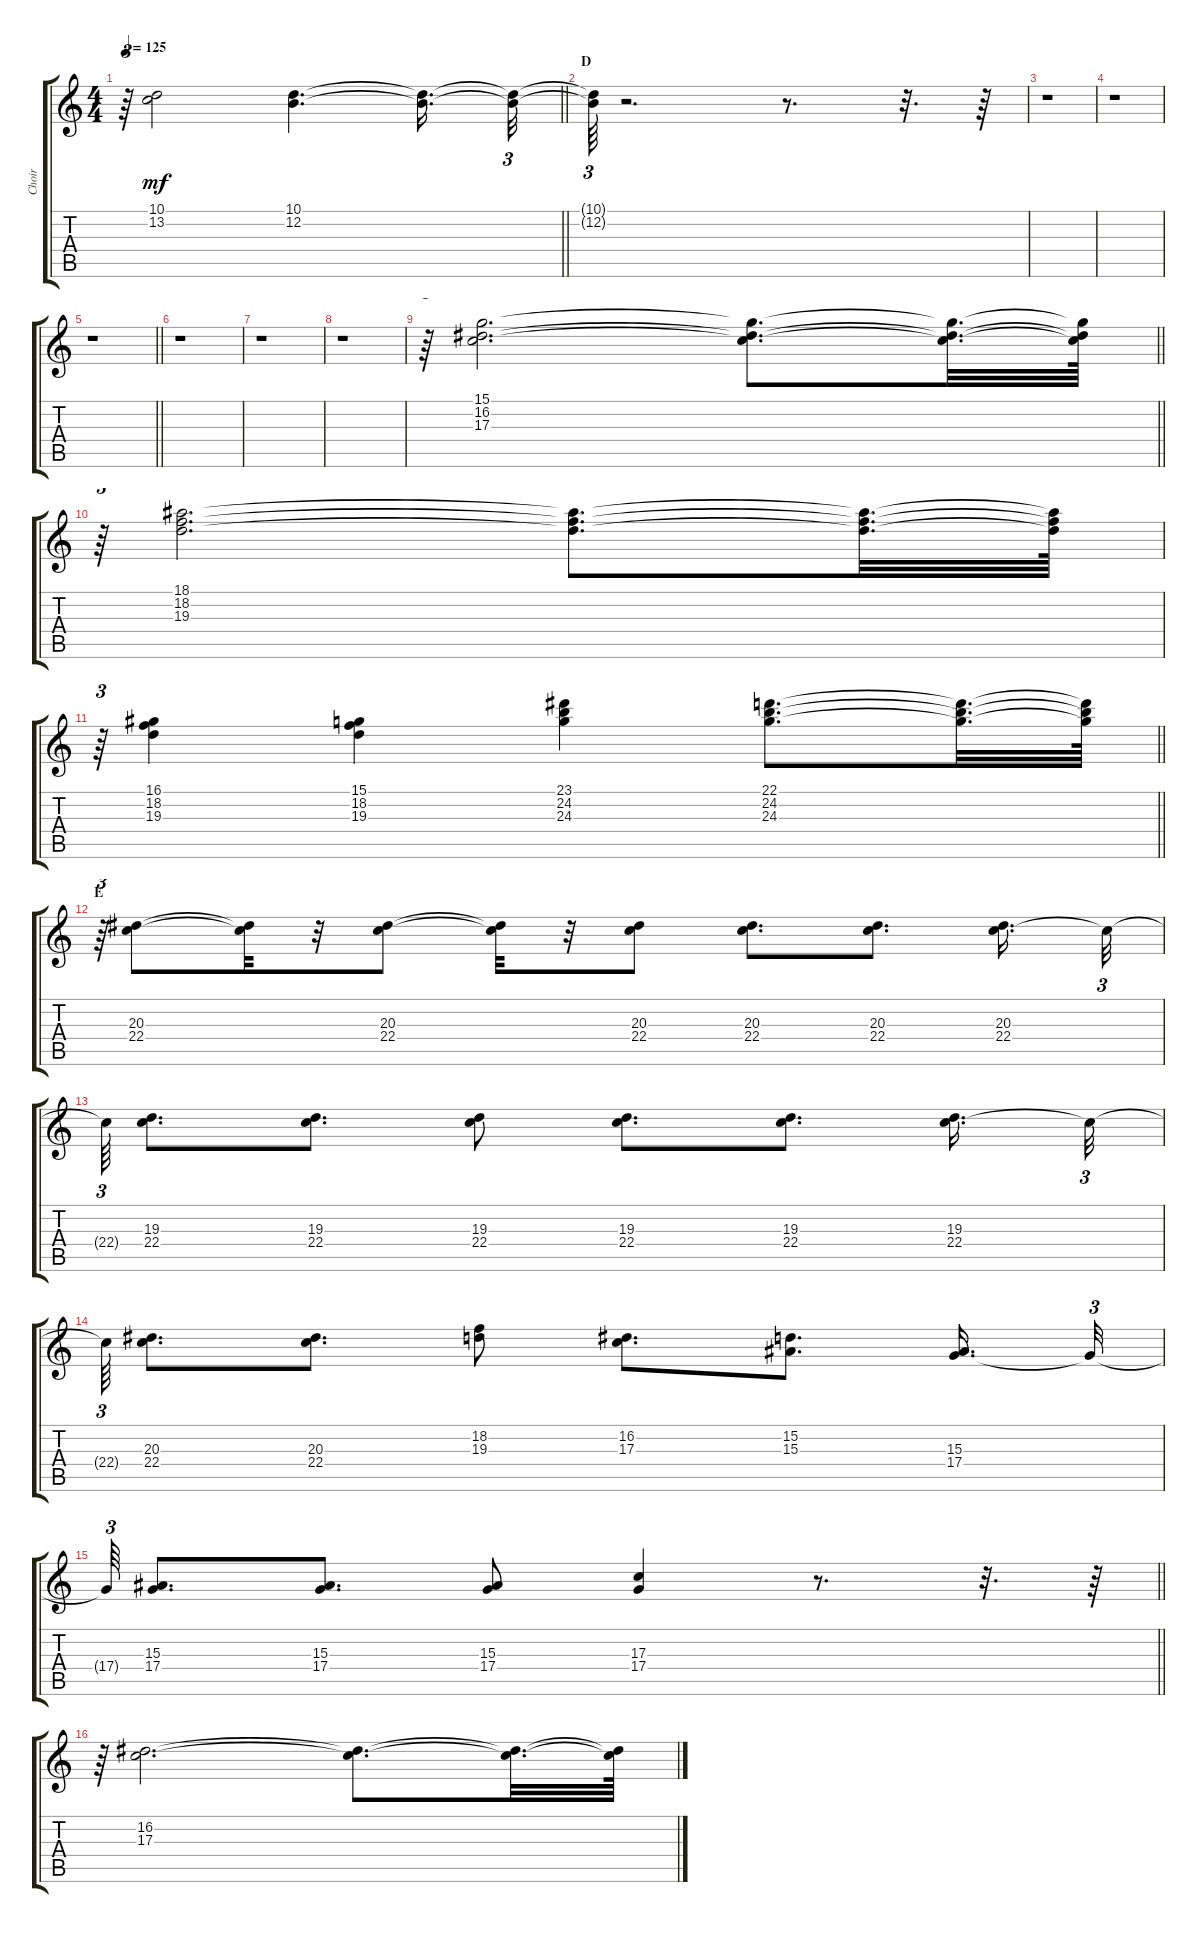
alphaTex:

\track ("Choir" "Choir") {instrument pad4choir}
\staff {score tabs}
\tuning (E4 B3 G3 D3 A2 E2) {hide}
\ts (4 4)
\tempo 125
\clef g2
\barLineRight lightlight
\ks c
r.64{tu (3 2) dy mf} (10.1 13.2).2 (10.1 12.2).4{d} (10.1{t} 12.2{t}).16{d} (10.1{t} 12.2{t}).32{tu (3 2)} |
\section ("" "D")
(10.1{t} 12.2{t}).64{tu (3 2)} r.2{d} r.8{d} r.32{d} r.64 |
r.1 |
r.1 |
\barLineRight lightlight
r.1 |
r.1 |
r.1 |
r.1 |
\barLineRight lightlight
r.64{tu (3 2)} (15.1 16.2 17.3).2{d} (15.1{t} 16.2{t} 17.3{t}).8{d} (15.1{t} 16.2{t} 17.3{t}).32{d} (15.1{t} 16.2{t} 17.3{t}).64 |
r.64{tu (3 2)} (18.1 18.2 19.3).2{d} (18.1{t} 18.2{t} 19.3{t}).8{d} (18.1{t} 18.2{t} 19.3{t}).32{d} (18.1{t} 18.2{t} 19.3{t}).64 |
\barLineRight lightlight
r.64{tu (3 2)} (16.1 18.2 19.3).4 (15.1 18.2 19.3).4 (23.1 24.2 24.3).4 (22.1 24.2 24.3).8{d} (22.1{t} 24.2{t} 24.3{t}).32{d} (22.1{t} 24.2{t} 24.3{t}).64 |
\section ("" "E")
r.64{tu (3 2)} (20.3 22.4).8 (20.3{t} 22.4{t}).32 r.32 (20.3 22.4).8 (20.3{t} 22.4{t}).32 r.32 (20.3 22.4).8 (20.3 22.4).8{d} (20.3 22.4).8{d} (20.3 22.4).16{d} 22.4{t}.32{tu (3 2)} |
22.4{t}.64{tu (3 2)} (19.3 22.4).8{d} (19.3 22.4).8{d} (19.3 22.4).8 (19.3 22.4).8{d} (19.3 22.4).8{d} (19.3 22.4).16{d} 22.4{t}.32{tu (3 2)} |
22.4{t}.64{tu (3 2)} (20.3 22.4).8{d} (20.3 22.4).8{d} (18.2 19.3).8 (16.2 17.3).8{d} (15.2 15.3).8{d} (15.3 17.4).16{d} 17.4{t}.32{tu (3 2)} |
\barLineRight lightlight
17.4{t}.64{tu (3 2)} (15.3 17.4).8{d} (15.3 17.4).8{d} (15.3 17.4).8 (17.3 17.4).4 r.8{d} r.32{d} r.64 |
r.64{tu (3 2)} (16.2 17.3).2{d} (16.2{t} 17.3{t}).8{d} (16.2{t} 17.3{t}).32{d} (16.2{t} 17.3{t}).64
